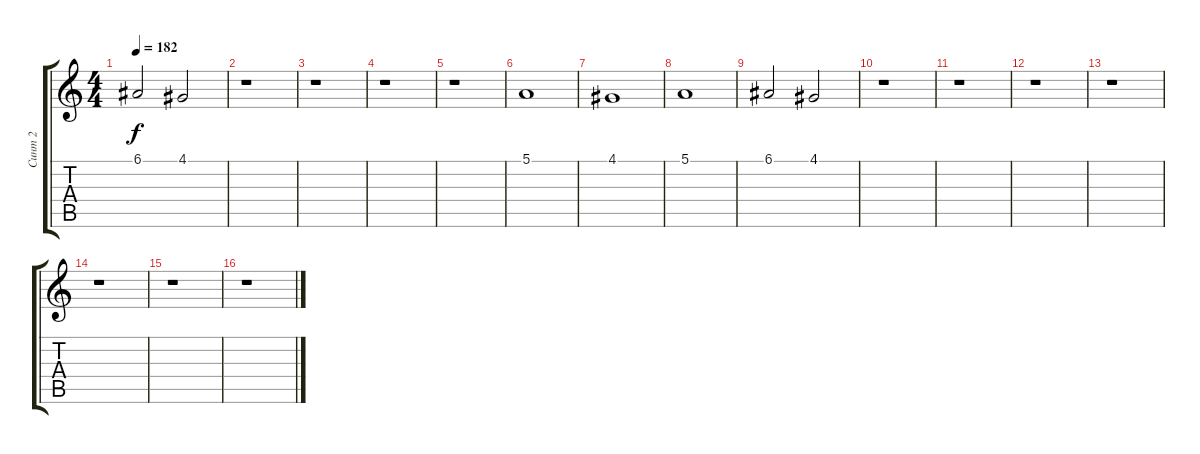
\track ("Синт 2" "Синт 2") {instrument percussiveorgan}
\staff {score tabs}
\tuning (E4 B3 G3 D3 A2 E2) {hide}
\ts (4 4)
\tempo 182
\clef g2
\ks c
6.1.2{dy f} 4.1.2 |
r.1 |
r.1 |
r.1 |
r.1 |
5.1.1 |
4.1.1 |
5.1.1 |
6.1.2 4.1.2 |
r.1 |
r.1 |
r.1 |
r.1 |
r.1 |
r.1 |
r.1
